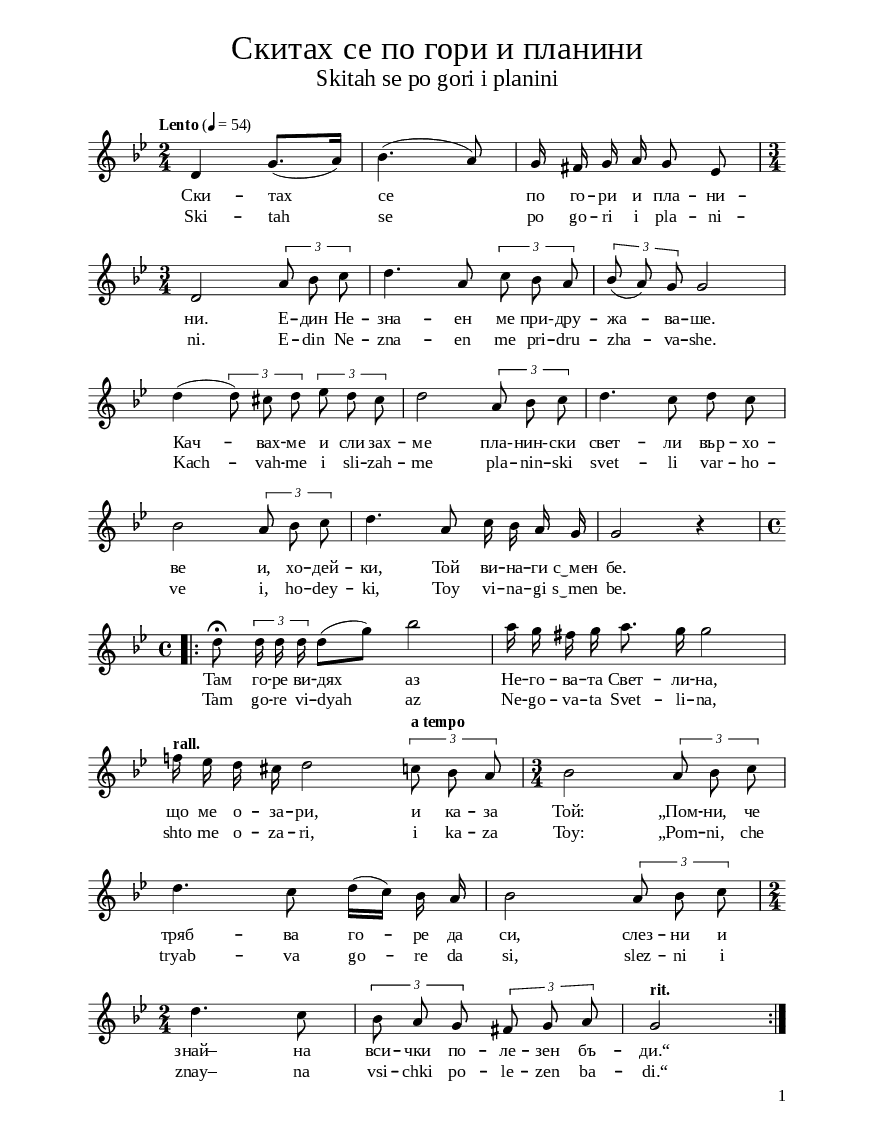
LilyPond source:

\version "2.24.0"

\include "include/globals.ily"

\bookpart {
  \label #'ref133
  \tocItem \markup "Скитах се по гори и планини – Skitah se po gori i planini"
  \include "include/bookpart-paper.ily"
  \score {
    \include "include/score-layout.ily"


    \new Voice \relative c' {
      \clef treble
      \key g \minor
      \time 2/4
      \tempoFunc "Lento" 4 "54"
      \autoBeamOff
      d4  g8. (  [a16] ) | % 2
      bes4. (  a8 ) | % 3
      g16  fis16  g16  a16  g8
      es8 \break | % 4
      \time 3/4  | % 4
      d2
      \tupletUp \times 2/3  {
        a'8   bes8  c8
      }
      | % 5
      d4.  a8
      \times 2/3  {
        c8   bes8  a8
      }
      | % 6

      \times 2/3  {
       \stemUp bes8 (   a8 )  g8
      } \stemNeutral
      g2 \break | % 7
      d'4 (
      \times 2/3  {
        d8 )   cis8  d8
      }

      \times 2/3  {
        es8   d8  cis8
      }
      | % 8
      d2
      \times 2/3  {
        a8   bes8  c8
      }
      | % 9
      d4.  c8  d8  c8 \break
      |
      bes2
      \times 2/3  {
        a8   bes8  c8
      }
      | % 11
      d4.  a8  c16  bes16
      a16  g16 | % 12
      g2 r4 \break \repeat volta 2 {
        | % 13
        \time 4/4  | % 13
        d'8 ^\fermata
        \times 2/3  {
          d16  d16  d16 ]
        }
        d8 ( [  g8 ) ]  bes2 | % 14
        a16  g16  fis16  g16
        a8.  g16  g2 \break | % 15
        \tempo "rall." f!16 es16
        d16  cis16  d2
        \times 2/3  {
          \tempo "a tempo" c8 bes8
          a8
        }
        | % 16
        \time 3/4  | % 16
        bes2
        \times 2/3  {
          a8  bes8  c8
        }
        \break | % 17
        d4.  c8  d16 ( [  c16
        ) ]  bes16  a16 | % 18
        bes2
        \times 2/3  {
          a8   bes8  c8 } \time 2/4 \break | % 19
          d4.  c8 |
          \times 2/3  {
            bes8   a8  g8
          }
          \times 2/3  {
            fis8   g8    a8
          } |
          \tempo "rit." g2

        }
      }

      \addlyrics {
        Ски -- тах  се  по го -- ри
        и пла -- ни -- ни. Е -- дин Не --
        зна -- ен ме "при-" -- дру -- жа  --
        ва -- ше. Кач -- вах -- ме и сли
        -- зах -- ме "пла-" -- "нин-" -- ски свет --
        ли вър -- хо -- ве и, хо -- дей --
        ки, Той ви -- на -- ги с‿мен бе.
        Там го -- ре ви -- дях  аз Не --
        го -- ва -- та Свет -- ли -- на, що
        ме о -- за -- ри, и ка -- за Той:
        „Пом -- ни, че тряб -- ва го --
        ре да си, слез -- ни и знай– на
        вси -- чки по -- ле -- зен бъ --
        ди.“ }
        \addlyrics {  Ski -- tah  se  po go -- ri
        i pla -- ni -- ni. E -- din Ne --
        zna -- en me pri -- dru -- zha  --
        va -- she. Kach -- vah -- me i sli
        -- zah -- me pla -- nin -- ski svet --
        li var -- ho -- ve i, ho -- dey --
        ki, Toy vi -- na -- gi s‿men be.
        Tam go -- re vi -- dyah  az Ne --
        go -- va -- ta Svet -- li -- na, shto
        me o -- za -- ri, i ka -- za Toy:
        „Pom -- ni, che tryab -- va go --
        re da si, slez -- ni i znay– na
        vsi -- chki po -- le -- zen ba --
        di.“}

        \header {
          title = \titleFunc "Скитах се по гори и планини" "Skitah se po gori i planini"
        }

        \midi{}

      } % score



      % include foreign translation(s) of the song
      \version "2.20.0"

\markup \fill-line { \fontsize #deTitleFontSize "Ich wanderte in Wäldern und Bergen" }
\markup \null
\markup \null
\markup \fontsize #deCoupletFontSize {
  \hspace #10
  \override #`(baseline-skip . ,deCoupletBaselineSkip)

  \column {
    \line { " " }


  \line { " " Ich wanderte in Wäldern und Bergen. }

  \line { " " Ein Unbekannter begleitete mich. }

  \line { " " Wir erklommen helle Gipfel und stiegen wieder hinab,  }

  \line { " " und während wir liefen, war Er immer bei mir.  }

  \line { " " Dort oben sah ich }

  \line { " " Sein Licht,  }

  \line { " " welches mich erleuchtete,  }

  \line { " " und Er sagte:  }

  \line { " " Erinnere dich daran, dass du oben sein sollst; }

  \line { " " steige hinab und wisse -- }

  \line { " " sei allen nützlich! }


  }
}


    } % bookpart
